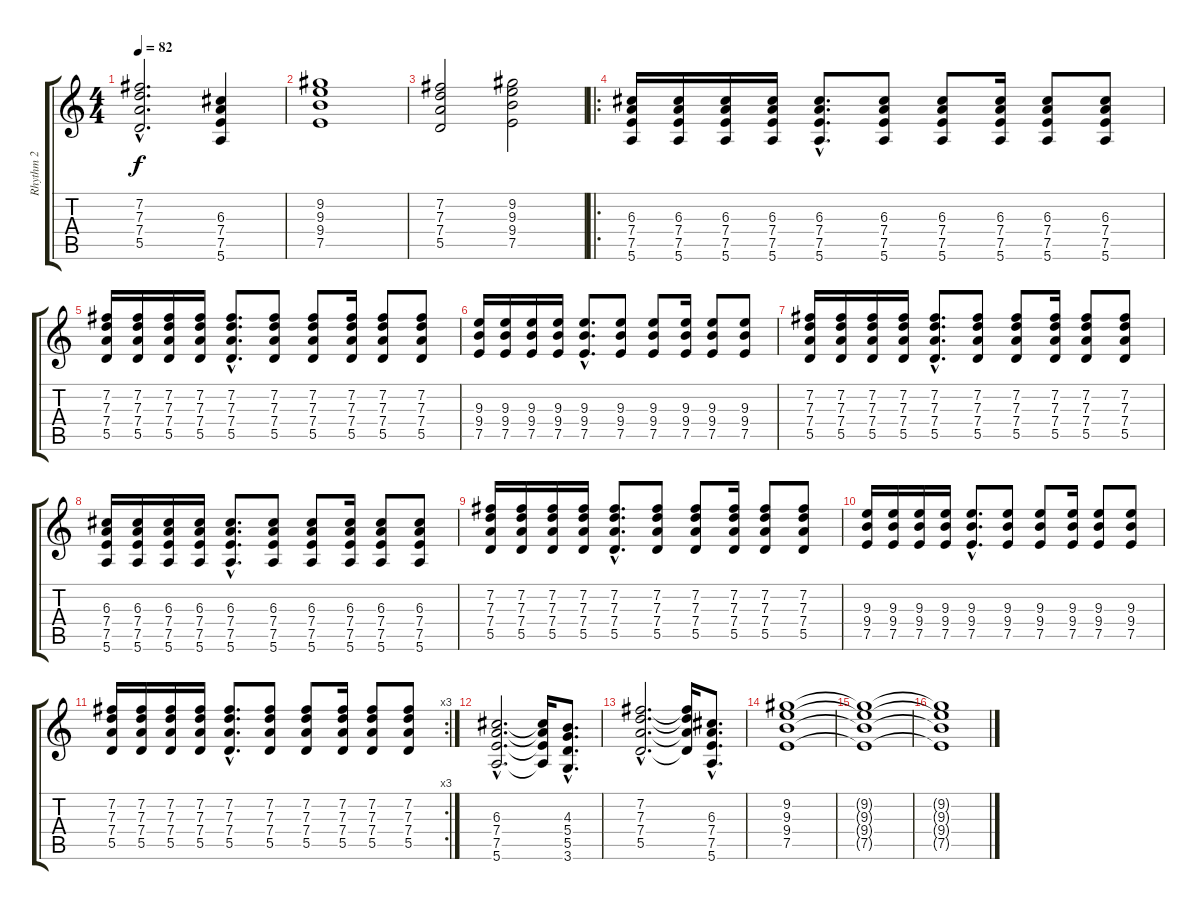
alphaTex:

\track ("Rhythm 2" "Rhythm 2") {instrument distortionguitar}
\staff {score tabs}
\tuning (E4 B3 G3 D3 A2 E2) {hide}
\ts (4 4)
\tempo 82
\clef g2
\ks c
(7.2{hac} 7.3{hac} 7.4{hac} 5.5{hac}).2{d dy f} (6.3 7.4 7.5 5.6).4 |
(9.2 9.3 9.4 7.5).1 |
(7.2 7.3 7.4 5.5).2 (9.2 9.3 9.4 7.5).2 |
\ro
(6.3 7.4 7.5 5.6).16{volume 9} (6.3 7.4 7.5 5.6).16 (6.3 7.4 7.5 5.6).16 (6.3 7.4 7.5 5.6).16 (6.3{hac} 7.4{hac} 7.5{hac} 5.6{hac}).8{d} (6.3 7.4 7.5 5.6).8 (6.3 7.4 7.5 5.6).8 (6.3 7.4 7.5 5.6).16 (6.3 7.4 7.5 5.6).8 (6.3 7.4 7.5 5.6).8 |
(7.2 7.3 7.4 5.5).16 (7.2 7.3 7.4 5.5).16 (7.2 7.3 7.4 5.5).16 (7.2 7.3 7.4 5.5).16 (7.2{hac} 7.3{hac} 7.4{hac} 5.5{hac}).8{d} (7.2 7.3 7.4 5.5).8 (7.2 7.3 7.4 5.5).8 (7.2 7.3 7.4 5.5).16 (7.2 7.3 7.4 5.5).8 (7.2 7.3 7.4 5.5).8 |
(9.3 9.4 7.5).16 (9.3 9.4 7.5).16 (9.3 9.4 7.5).16 (9.3 9.4 7.5).16 (9.3{hac} 9.4{hac} 7.5{hac}).8{d} (9.3 9.4 7.5).8 (9.3 9.4 7.5).8 (9.3 9.4 7.5).16 (9.3 9.4 7.5).8 (9.3 9.4 7.5).8 |
(7.2 7.3 7.4 5.5).16 (7.2 7.3 7.4 5.5).16 (7.2 7.3 7.4 5.5).16 (7.2 7.3 7.4 5.5).16 (7.2{hac} 7.3{hac} 7.4{hac} 5.5{hac}).8{d} (7.2 7.3 7.4 5.5).8 (7.2 7.3 7.4 5.5).8 (7.2 7.3 7.4 5.5).16 (7.2 7.3 7.4 5.5).8 (7.2 7.3 7.4 5.5).8 |
(6.3 7.4 7.5 5.6).16 (6.3 7.4 7.5 5.6).16 (6.3 7.4 7.5 5.6).16 (6.3 7.4 7.5 5.6).16 (6.3{hac} 7.4{hac} 7.5{hac} 5.6{hac}).8{d} (6.3 7.4 7.5 5.6).8 (6.3 7.4 7.5 5.6).8 (6.3 7.4 7.5 5.6).16 (6.3 7.4 7.5 5.6).8 (6.3 7.4 7.5 5.6).8 |
(7.2 7.3 7.4 5.5).16 (7.2 7.3 7.4 5.5).16 (7.2 7.3 7.4 5.5).16 (7.2 7.3 7.4 5.5).16 (7.2{hac} 7.3{hac} 7.4{hac} 5.5{hac}).8{d} (7.2 7.3 7.4 5.5).8 (7.2 7.3 7.4 5.5).8 (7.2 7.3 7.4 5.5).16 (7.2 7.3 7.4 5.5).8 (7.2 7.3 7.4 5.5).8 |
(9.3 9.4 7.5).16 (9.3 9.4 7.5).16 (9.3 9.4 7.5).16 (9.3 9.4 7.5).16 (9.3{hac} 9.4{hac} 7.5{hac}).8{d} (9.3 9.4 7.5).8 (9.3 9.4 7.5).8 (9.3 9.4 7.5).16 (9.3 9.4 7.5).8 (9.3 9.4 7.5).8 |
\rc 3
(7.2 7.3 7.4 5.5).16 (7.2 7.3 7.4 5.5).16 (7.2 7.3 7.4 5.5).16 (7.2 7.3 7.4 5.5).16 (7.2{hac} 7.3{hac} 7.4{hac} 5.5{hac}).8{d} (7.2 7.3 7.4 5.5).8 (7.2 7.3 7.4 5.5).8 (7.2 7.3 7.4 5.5).16 (7.2 7.3 7.4 5.5).8 (7.2 7.3 7.4 5.5).8 |
(6.3{hac} 7.4{hac} 7.5{hac} 5.6{hac}).2{d} (6.3{t} 7.4{t} 7.5{t} 5.6{t}).16 (4.3{hac} 5.4{hac} 5.5{hac} 3.6{hac}).8{d volume 9} |
(7.2{hac} 7.3{hac} 7.4{hac} 5.5{hac}).2{d} (7.2{t} 7.3{t} 7.4{t} 5.5{t}).16 (6.3{hac} 7.4{hac} 7.5{hac} 5.6{hac}).8{d} |
(9.2 9.3 9.4 7.5).1 |
(9.2{t} 9.3{t} 9.4{t} 7.5{t}).1 |
(9.2{t} 9.3{t} 9.4{t} 7.5{t}).1
